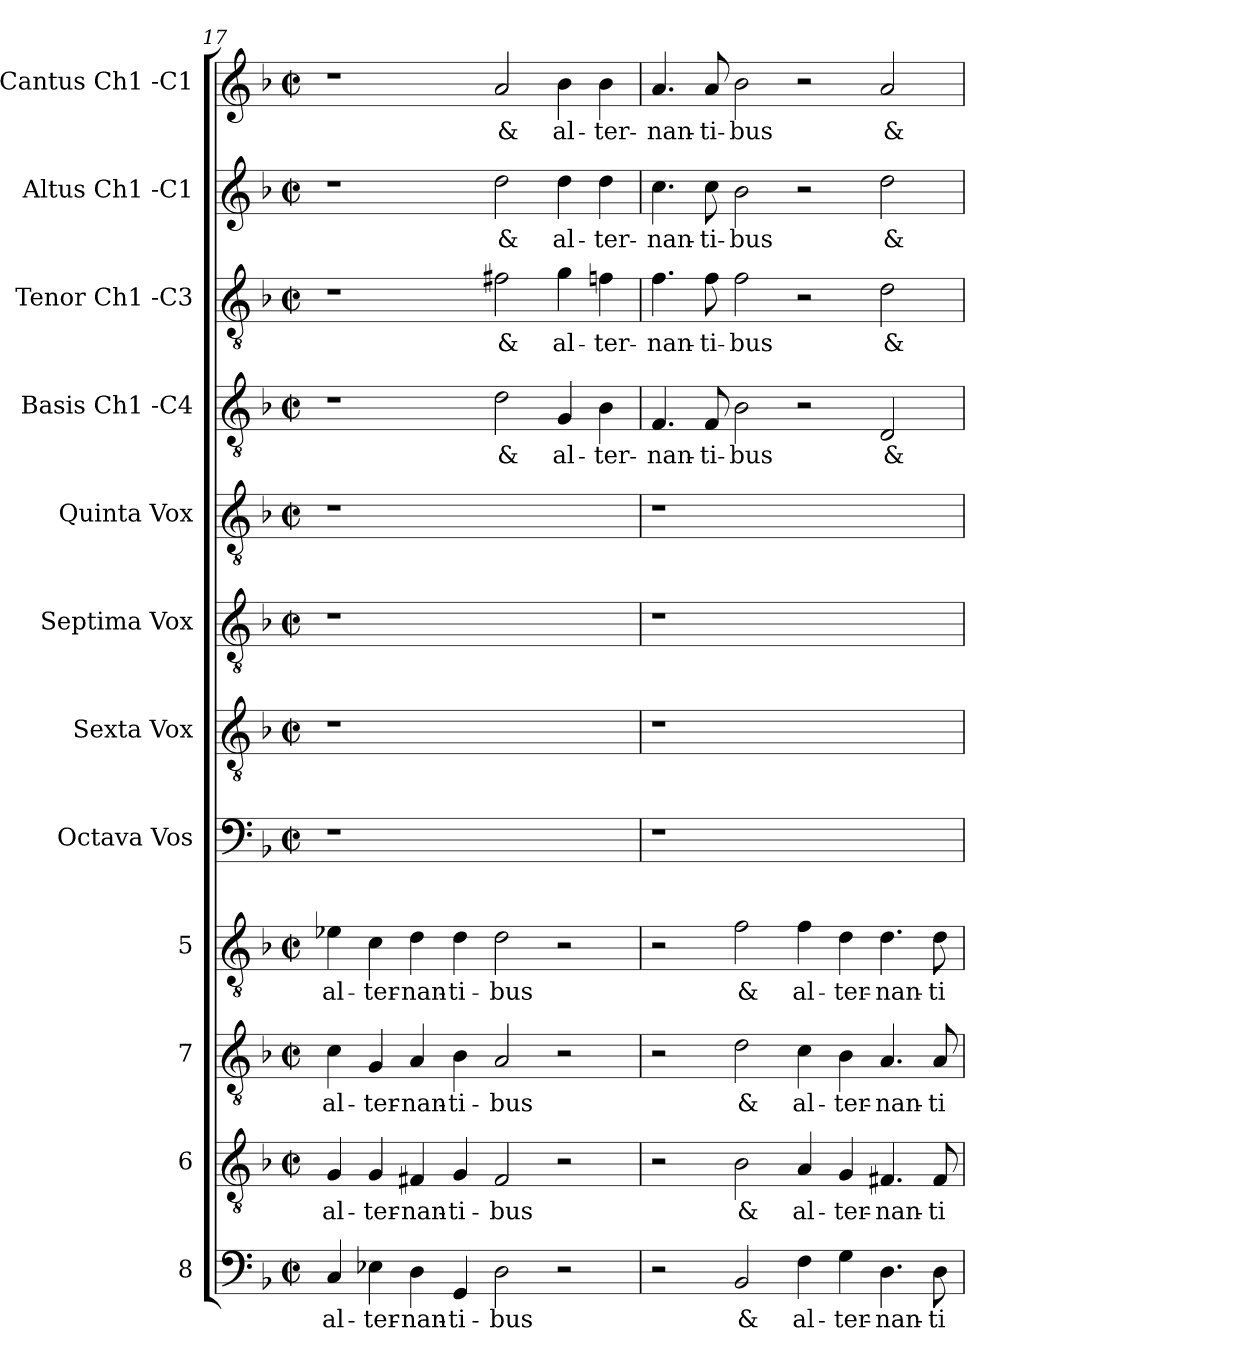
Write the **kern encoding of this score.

**kern	**text	**kern	**text	**kern	**text	**kern	**text	**kern	**kern	**kern	**kern	**kern	**text	**kern	**text	**kern	**text	**kern	**text
*part12	*part12	*part11	*part11	*part10	*part10	*part9	*part9	*part8	*part7	*part6	*part5	*part4	*part4	*part3	*part3	*part2	*part2	*part1	*part1
*staff12	*staff12	*staff11	*staff11	*staff10	*staff10	*staff9	*staff9	*staff8	*staff7	*staff6	*staff5	*staff4	*staff4	*staff3	*staff3	*staff2	*staff2	*staff1	*staff1
*I"8	*	*I"6	*	*I"7	*	*I"5	*	*I"Octava  Vos	*I"Sexta  Vox	*I"Septima  Vox	*I"Quinta  Vox	*I"Basis  Ch1 -C4	*	*I"Tenor  Ch1 -C3	*	*I"Altus  Ch1 -C1	*	*I"Cantus  Ch1 -C1	*
*	*	*	*	*	*	*	*	*	*	*	*	*I'B	*	*I'T	*	*I'A	*	*I'C	*
!!LO:PB:g=z
*clefF4	*	*clefGv2	*	*clefGv2	*	*clefGv2	*	*clefF4	*clefGv2	*clefGv2	*clefGv2	*clefGv2	*	*clefGv2	*	*clefG2	*	*clefG2	*
*k[b-]	*	*k[b-]	*	*k[b-]	*	*k[b-]	*	*k[b-]	*k[b-]	*k[b-]	*k[b-]	*k[b-]	*	*k[b-]	*	*k[b-]	*	*k[b-]	*
*F:	*	*F:	*	*F:	*	*F:	*	*F:	*F:	*F:	*F:	*F:	*	*F:	*	*F:	*	*F:	*
*M2/2	*	*M2/2	*	*M2/2	*	*M2/2	*	*M2/2	*M2/2	*M2/2	*M2/2	*M2/2	*	*M2/2	*	*M2/2	*	*M2/2	*
*met(c|)	*	*met(c|)	*	*met(c|)	*	*met(c|)	*	*met(c|)	*met(c|)	*met(c|)	*met(c|)	*met(c|)	*	*met(c|)	*	*met(c|)	*	*met(c|)	*
=17	=17	=17	=17	=17	=17	=17	=17	=17	=17	=17	=17	=17	=17	=17	=17	=17	=17	=17	=17
!	!LO:LY:b:cj	!	!LO:LY:b:cj	!	!LO:LY:b:cj	!	!LO:LY:b:cj	!	!	!	!	!	!	!	!	!	!	!	!
4C/	al-	4G/	al-	4c\	al-	4e-X\	al-	1r	1r	1r	1r	1r	.	1r	.	1r	.	1r	.
!	!LO:LY:b:cj	!	!LO:LY:b:cj	!	!LO:LY:b:cj	!	!LO:LY:b:cj	!	!	!	!	!	!	!	!	!	!	!	!
4E-X\	-ter-	4G/	-ter-	4G/	-ter-	4c\	-ter-	.	.	.	.	.	.	.	.	.	.	.	.
!	!LO:LY:b:cj	!	!LO:LY:b:cj	!	!LO:LY:b:cj	!	!LO:LY:b:cj	!	!	!	!	!	!	!	!	!	!	!	!
4D\	-nan-	4F#X/	-nan-	4A/	-nan-	4d\	-nan-	.	.	.	.	.	.	.	.	.	.	.	.
!	!LO:LY:b:cj	!	!LO:LY:b:cj	!	!LO:LY:b:cj	!	!LO:LY:b:cj	!	!	!	!	!	!	!	!	!	!	!	!
4GG/	-ti-	4G/	-ti-	4B-\	-ti-	4d\	-ti-	.	.	.	.	.	.	.	.	.	.	.	.
!	!LO:LY:b:cj	!	!LO:LY:b:cj	!	!LO:LY:b:cj	!	!LO:LY:b:cj	!	!	!	!	!	!LO:LY:b:cj	!	!LO:LY:b:cj	!	!LO:LY:b:cj	!	!LO:LY:b:cj
2D\	-bus	2F#/	-bus	2A/	-bus	2d\	-bus	1ryy	1ryy	1ryy	1ryy	2d\	&	2f#X\	&	2dd\	&	2a/	&
!	!	!	!	!	!	!	!	!	!	!	!	!	!LO:LY:b:cj	!	!LO:LY:b:cj	!	!LO:LY:b:cj	!	!LO:LY:b:cj
2r	.	2r	.	2r	.	2r	.	.	.	.	.	4G/	al-	4g\	al-	4dd\	al-	4b-\	al-
!	!	!	!	!	!	!	!	!	!	!	!	!	!LO:LY:b:cj	!	!LO:LY:b:cj	!	!LO:LY:b:cj	!	!LO:LY:b:cj
.	.	.	.	.	.	.	.	.	.	.	.	4B-\	-ter-	4fn\	-ter-	4dd\	-ter-	4b-\	-ter-
=18	=18	=18	=18	=18	=18	=18	=18	=18	=18	=18	=18	=18	=18	=18	=18	=18	=18	=18	=18
!	!	!	!	!	!	!	!	!	!	!	!	!	!LO:LY:b:cj	!	!LO:LY:b:cj	!	!LO:LY:b:cj	!	!LO:LY:b:cj
2r	.	2r	.	2r	.	2r	.	1r	1r	1r	1r	4.F/	-nan-	4.f\	-nan-	4.cc\	-nan-	4.a/	-nan-
!	!	!	!	!	!	!	!	!	!	!	!	!	!LO:LY:b:cj	!	!LO:LY:b:cj	!	!LO:LY:b:cj	!	!LO:LY:b:cj
.	.	.	.	.	.	.	.	.	.	.	.	8F/	-ti-	8f\	-ti-	8cc\	-ti-	8a/	-ti-
!	!LO:LY:b:cj	!	!LO:LY:b:cj	!	!LO:LY:b:cj	!	!LO:LY:b:cj	!	!	!	!	!	!LO:LY:b:cj	!	!LO:LY:b:cj	!	!LO:LY:b:cj	!	!LO:LY:b:cj
2BB-/	&	2B-\	&	2d\	&	2f\	&	.	.	.	.	2B-\	-bus	2f\	-bus	2b-\	-bus	2b-\	-bus
!	!LO:LY:b:cj	!	!LO:LY:b:cj	!	!LO:LY:b:cj	!	!LO:LY:b:cj	!	!	!	!	!	!	!	!	!	!	!	!
4F\	al-	4A/	al-	4c\	al-	4f\	al-	1ryy	1ryy	1ryy	1ryy	2r	.	2r	.	2r	.	2r	.
!	!LO:LY:b:cj	!	!LO:LY:b:cj	!	!LO:LY:b:cj	!	!LO:LY:b:cj	!	!	!	!	!	!	!	!	!	!	!	!
4G\	-ter-	4G/	-ter-	4B-\	-ter-	4d\	-ter-	.	.	.	.	.	.	.	.	.	.	.	.
!	!LO:LY:b:cj	!	!LO:LY:b:cj	!	!LO:LY:b:cj	!	!LO:LY:b:cj	!	!	!	!	!	!LO:LY:b:cj	!	!LO:LY:b:cj	!	!LO:LY:b:cj	!	!LO:LY:b:cj
4.D\	-nan-	4.F#X/	-nan-	4.A/	-nan-	4.d\	-nan-	.	.	.	.	2D/	&	2d\	&	2dd\	&	2a/	&
!	!LO:LY:b:cj	!	!LO:LY:b:cj	!	!LO:LY:b:cj	!	!LO:LY:b:cj	!	!	!	!	!	!	!	!	!	!	!	!
8D\	-ti-	8F#/	-ti-	8A/	-ti-	8d\	-ti-	.	.	.	.	.	.	.	.	.	.	.	.
=	=	=	=	=	=	=	=	=	=	=	=	=	=	=	=	=	=	=	=
*-	*-	*-	*-	*-	*-	*-	*-	*-	*-	*-	*-	*-	*-	*-	*-	*-	*-	*-	*-
